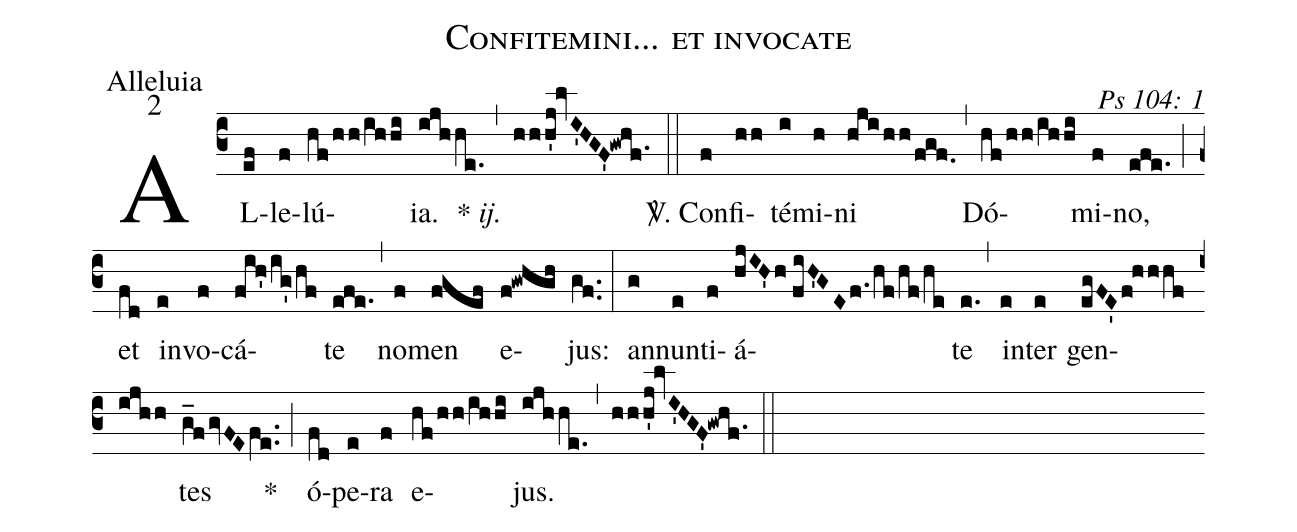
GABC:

name: Confitemini... et invocate;
office-part: Alleluia;
mode: 2;
commentary: Ps 104: 1;
%%
(c3) AL(ef)le(f)lú(hf/hh/ih/hi)ia.(ijhhe.) {*} <i>ij.</i>(,) (hhh'j!lvI'HGF'!gwhf.1) (::)
<sp>V/</sp>. Con(f)fi(hh)té(i)mi(h)ni(hji/hh/fgf.) (,) Dó(hf/hh/ih/hi)mi(f)no,(efe.) (;) et(fd) in(e)vo(f)cá(fih'/ig'/hf)te(efe.) (,) no(f)men(fgef) e(f!gwhgh)jus:(gf..) (:)
an(g)nun(e)ti(f)á(hjIH'h//fiH'GEf./hf/hf/he)te(e.) (,) in(e)ter(e) gen(egFE'f!hhhf/ijhh)tes(g_f/gvFE/fe..) *(;) ó(fd)pe(e)ra(f) e(hf/hh/ih/hi)jus.(ijhhe.) (,) (hhh'j!lvI'HGF'!gwhf.1) (::)
